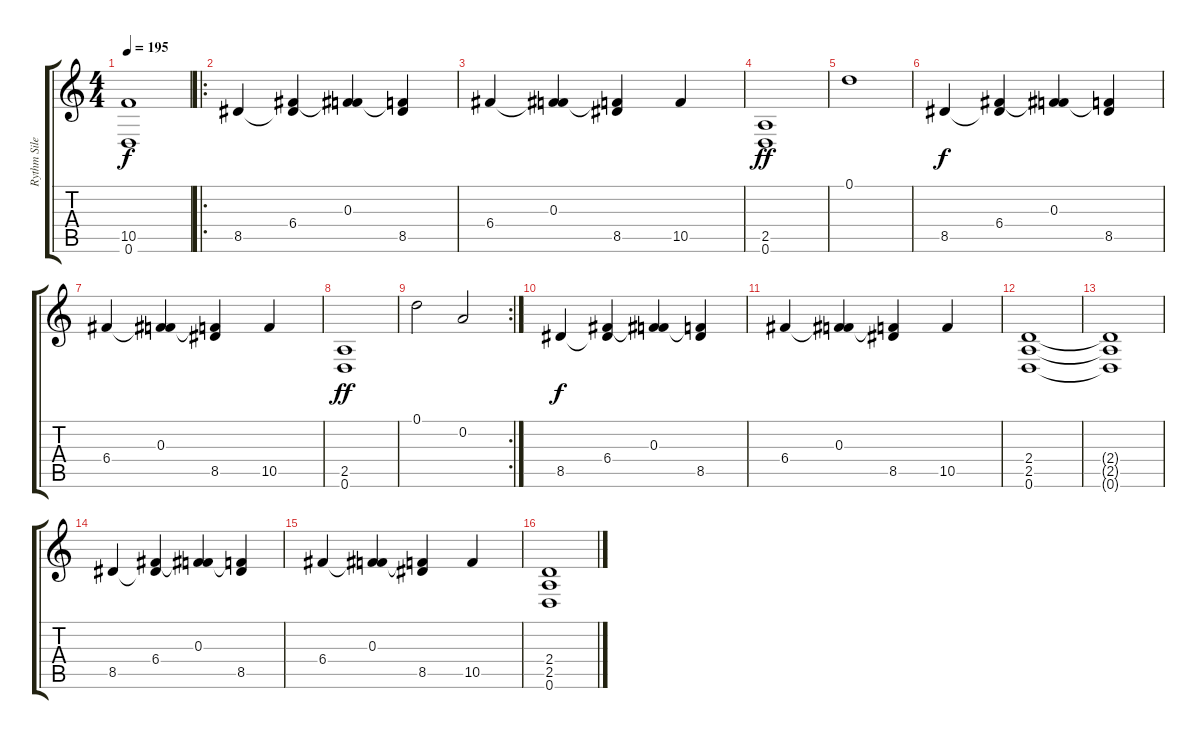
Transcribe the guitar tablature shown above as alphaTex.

\track ("Rythm Silenoz" "Rythm Sile") {instrument distortionguitar}
\staff {score tabs}
\tuning (D4 A3 F3 C3 G2 D2) {hide}
\ts (4 4)
\tempo 195
\clef g2
\ks c
(10.5{t} 0.6{t}).1{dy f} |
\ro
8.5.4 (6.4 8.5{t}).4 (0.3 6.4{t}).4 (0.3{t} 8.5).4 |
6.4.4 (0.3 6.4{t}).4 (0.3{t} 8.5).4 10.5.4 |
(2.5 0.6).1{dy ff} |
0.1.1 |
8.5.4{dy f} (6.4 8.5{t}).4 (0.3 6.4{t}).4 (0.3{t} 8.5).4 |
6.4.4 (0.3 6.4{t}).4 (0.3{t} 8.5).4 10.5.4 |
(2.5 0.6).1{dy ff} |
\rc 2
0.1.2 0.2.2 |
8.5.4{dy f} (6.4 8.5{t}).4 (0.3 6.4{t}).4 (0.3{t} 8.5).4 |
6.4.4 (0.3 6.4{t}).4 (0.3{t} 8.5).4 10.5.4 |
(2.4 2.5 0.6).1 |
(2.4{t} 2.5{t} 0.6{t}).1 |
8.5.4 (6.4 8.5{t}).4 (0.3 6.4{t}).4 (0.3{t} 8.5).4 |
6.4.4 (0.3 6.4{t}).4 (0.3{t} 8.5).4 10.5.4 |
(2.4 2.5 0.6).1
